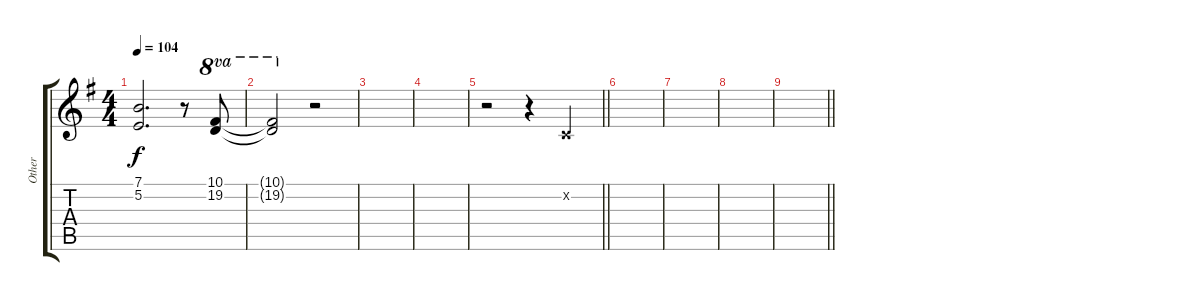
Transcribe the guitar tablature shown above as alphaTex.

\track ("Other" "Other") {instrument lead1square}
\staff {score tabs}
\tuning (E4 B3 G3 D3 A2 E2) {hide}
\ts (4 4)
\tempo 104
\clef g2
\ks eminor
(7.1{t} 5.2{t}).2{d dy f} r.8 (10.1 19.2).8{ot 8va} |
(10.1{t} 19.2{t}).2{ot 8va} r.2 |
|
|
\barLineRight lightlight
r.2 r.4 1.2{x}.4 |
|
|
|
\barLineRight lightlight
